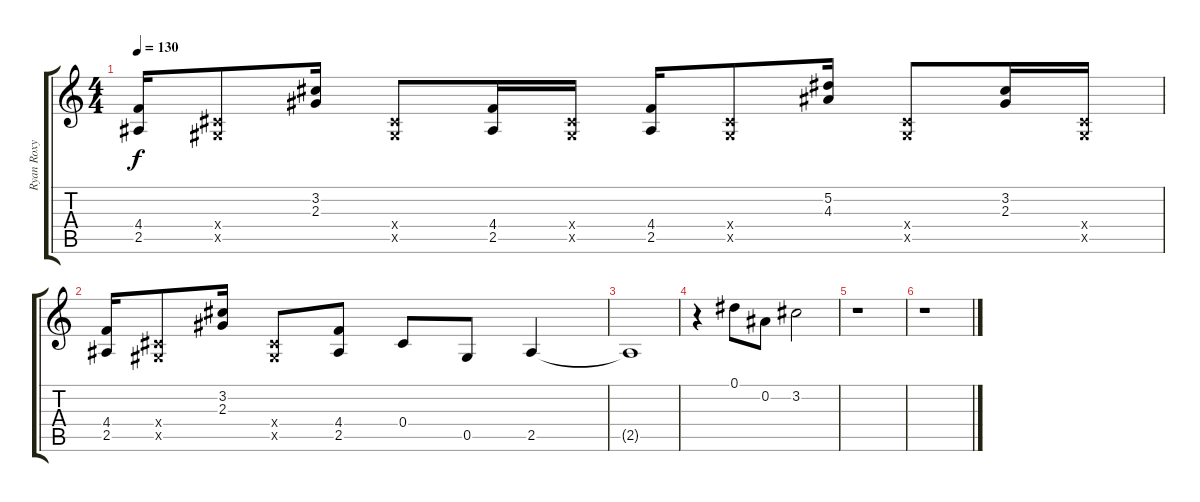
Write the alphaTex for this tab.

\track ("Ryan Roxy - Rythym Guitar" "Ryan Roxy ") {instrument overdrivenguitar}
\staff {score tabs}
\tuning (Eb4 Bb3 Gb3 Db3 Ab2 Eb2) {hide}
\ts (4 4)
\tempo 130
\clef g2
\ks c
(4.4 2.5).16{dy f} (0.4{x} 0.5{x}).8 (3.2 2.3).16 (0.4{x} 0.5{x}).8 (4.4 2.5).16 (0.4{x} 0.5{x}).16 (4.4 2.5).16 (0.4{x} 0.5{x}).8 (5.2 4.3).16 (0.4{x} 0.5{x}).8 (3.2 2.3).16 (0.4{x} 0.5{x}).16 |
(4.4 2.5).16 (0.4{x} 0.5{x}).8 (3.2 2.3).16 (0.4{x} 0.5{x}).8 (4.4 2.5).8 0.4.8 0.5.8 2.5.4 |
2.5{t}.1 |
r.4 0.1.8 0.2.8 3.2.2 |
r.1 |
r.1
